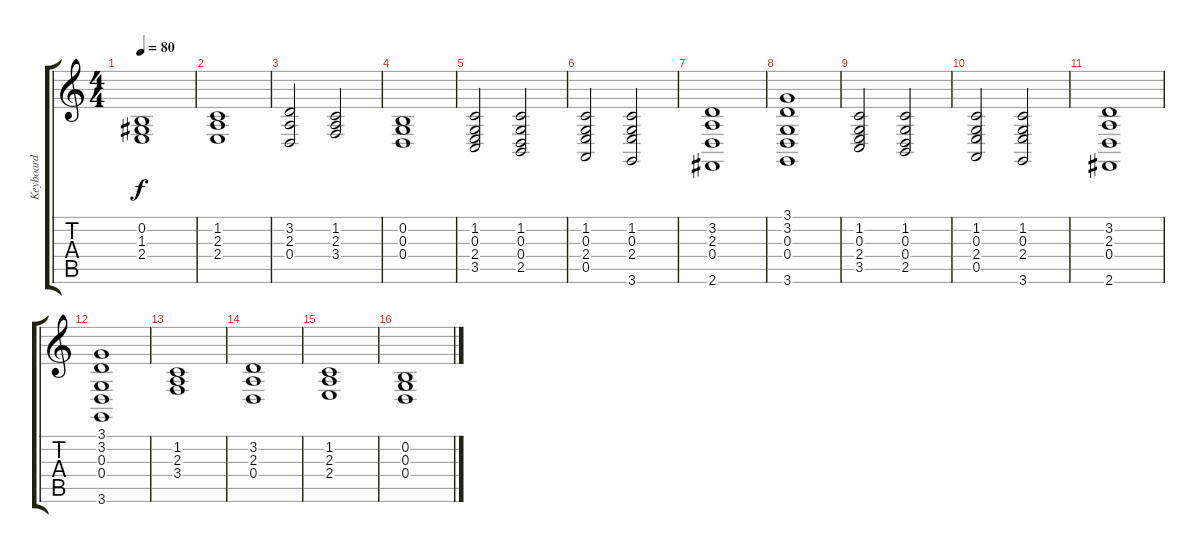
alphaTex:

\track ("Keyboard" "Keyboard") {instrument stringensemble1}
\staff {score tabs}
\tuning (E4 B3 G3 D3 A2 E2) {hide}
\ts (4 4)
\tempo 80
\clef g2
\ks c
(0.2 1.3 2.4).1{dy f} |
(1.2 2.3 2.4).1 |
(3.2 2.3 0.4).2 (1.2 2.3 3.4).2 |
(0.2 0.3 0.4).1 |
(1.2 0.3 2.4 3.5).2 (1.2 0.3 0.4 2.5).2 |
(1.2 0.3 2.4 0.5).2 (1.2 0.3 2.4 3.6).2 |
(3.2 2.3 0.4 2.6).1 |
(3.1 3.2 0.3 0.4 3.6).1 |
(1.2 0.3 2.4 3.5).2 (1.2 0.3 0.4 2.5).2 |
(1.2 0.3 2.4 0.5).2 (1.2 0.3 2.4 3.6).2 |
(3.2 2.3 0.4 2.6).1 |
(3.1 3.2 0.3 0.4 3.6).1 |
(1.2 2.3 3.4).1 |
(3.2 2.3 0.4).1 |
(1.2 2.3 2.4).1 |
(0.2 0.3 0.4).1
